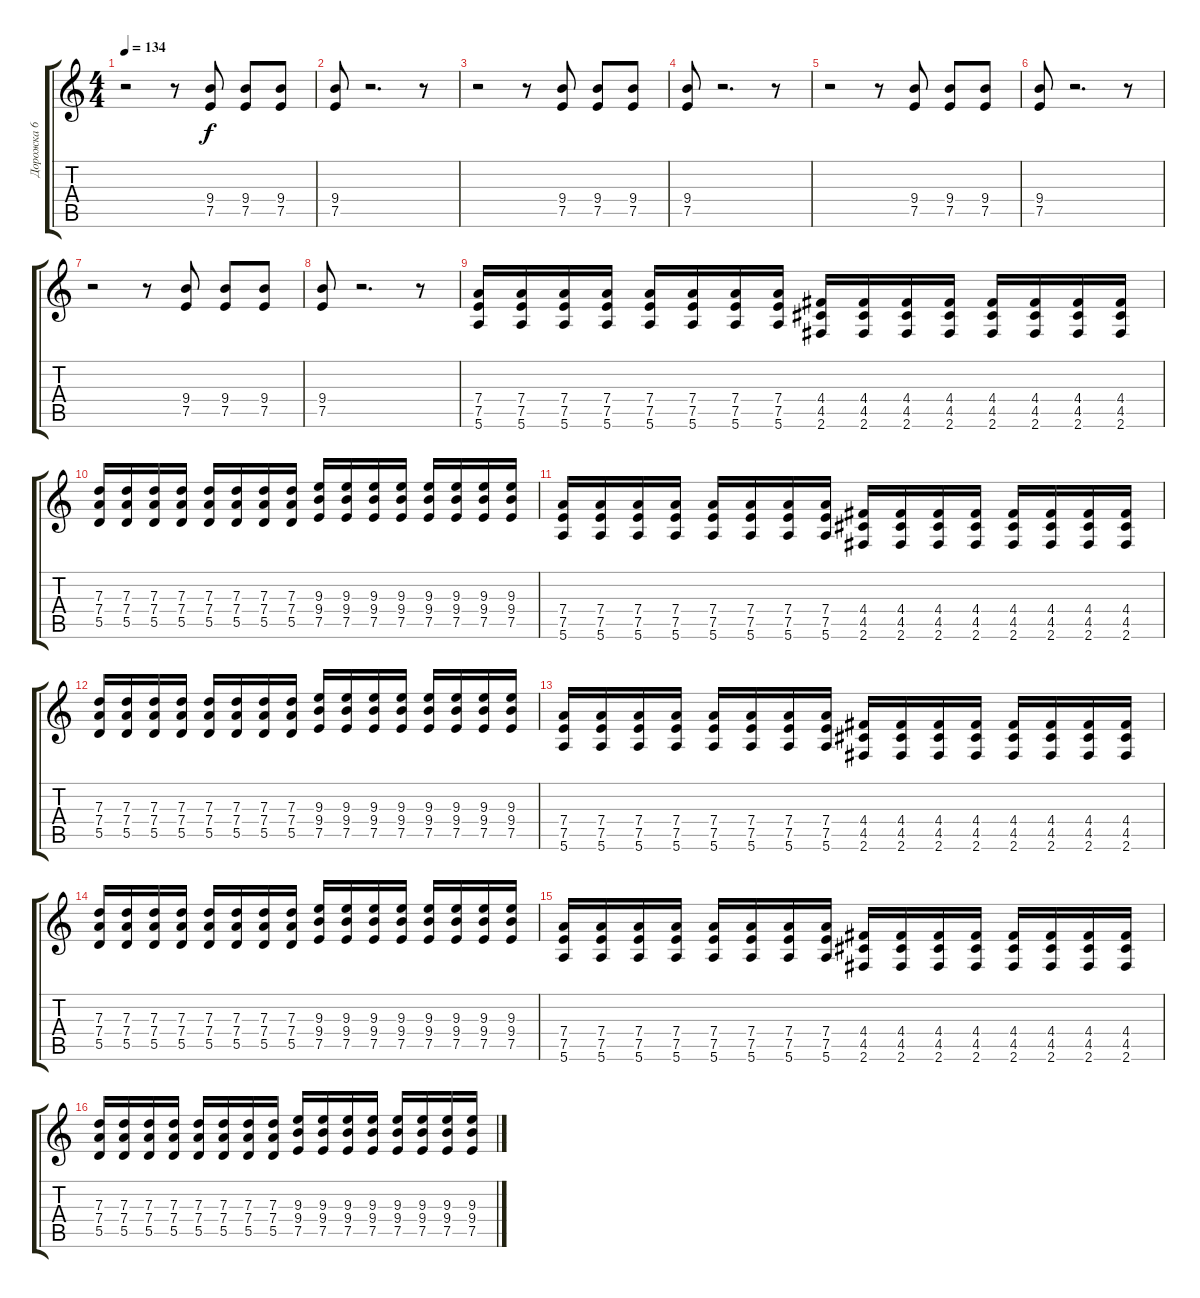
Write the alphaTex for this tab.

\track ("Дорожка 6" "Дорожка 6") {instrument distortionguitar}
\staff {score tabs}
\tuning (E4 B3 G3 D3 A2 E2) {hide}
\ts (4 4)
\tempo 134
\clef g2
\ks c
r.2{dy f} r.8 (9.4 7.5).8 (9.4 7.5).8 (9.4 7.5).8 |
(9.4 7.5).8 r.2{d} r.8 |
r.2 r.8 (9.4 7.5).8 (9.4 7.5).8 (9.4 7.5).8 |
(9.4 7.5).8 r.2{d} r.8 |
r.2 r.8 (9.4 7.5).8 (9.4 7.5).8 (9.4 7.5).8 |
(9.4 7.5).8 r.2{d} r.8 |
r.2 r.8 (9.4 7.5).8 (9.4 7.5).8 (9.4 7.5).8 |
(9.4 7.5).8 r.2{d} r.8 |
(7.4 7.5 5.6).16 (7.4 7.5 5.6).16 (7.4 7.5 5.6).16 (7.4 7.5 5.6).16 (7.4 7.5 5.6).16 (7.4 7.5 5.6).16 (7.4 7.5 5.6).16 (7.4 7.5 5.6).16 (4.4 4.5 2.6).16 (4.4 4.5 2.6).16 (4.4 4.5 2.6).16 (4.4 4.5 2.6).16 (4.4 4.5 2.6).16 (4.4 4.5 2.6).16 (4.4 4.5 2.6).16 (4.4 4.5 2.6).16 |
(7.3 7.4 5.5).16 (7.3 7.4 5.5).16 (7.3 7.4 5.5).16 (7.3 7.4 5.5).16 (7.3 7.4 5.5).16 (7.3 7.4 5.5).16 (7.3 7.4 5.5).16 (7.3 7.4 5.5).16 (9.3 9.4 7.5).16 (9.3 9.4 7.5).16 (9.3 9.4 7.5).16 (9.3 9.4 7.5).16 (9.3 9.4 7.5).16 (9.3 9.4 7.5).16 (9.3 9.4 7.5).16 (9.3 9.4 7.5).16 |
(7.4 7.5 5.6).16 (7.4 7.5 5.6).16 (7.4 7.5 5.6).16 (7.4 7.5 5.6).16 (7.4 7.5 5.6).16 (7.4 7.5 5.6).16 (7.4 7.5 5.6).16 (7.4 7.5 5.6).16 (4.4 4.5 2.6).16 (4.4 4.5 2.6).16 (4.4 4.5 2.6).16 (4.4 4.5 2.6).16 (4.4 4.5 2.6).16 (4.4 4.5 2.6).16 (4.4 4.5 2.6).16 (4.4 4.5 2.6).16 |
(7.3 7.4 5.5).16 (7.3 7.4 5.5).16 (7.3 7.4 5.5).16 (7.3 7.4 5.5).16 (7.3 7.4 5.5).16 (7.3 7.4 5.5).16 (7.3 7.4 5.5).16 (7.3 7.4 5.5).16 (9.3 9.4 7.5).16 (9.3 9.4 7.5).16 (9.3 9.4 7.5).16 (9.3 9.4 7.5).16 (9.3 9.4 7.5).16 (9.3 9.4 7.5).16 (9.3 9.4 7.5).16 (9.3 9.4 7.5).16 |
(7.4 7.5 5.6).16 (7.4 7.5 5.6).16 (7.4 7.5 5.6).16 (7.4 7.5 5.6).16 (7.4 7.5 5.6).16 (7.4 7.5 5.6).16 (7.4 7.5 5.6).16 (7.4 7.5 5.6).16 (4.4 4.5 2.6).16 (4.4 4.5 2.6).16 (4.4 4.5 2.6).16 (4.4 4.5 2.6).16 (4.4 4.5 2.6).16 (4.4 4.5 2.6).16 (4.4 4.5 2.6).16 (4.4 4.5 2.6).16 |
(7.3 7.4 5.5).16 (7.3 7.4 5.5).16 (7.3 7.4 5.5).16 (7.3 7.4 5.5).16 (7.3 7.4 5.5).16 (7.3 7.4 5.5).16 (7.3 7.4 5.5).16 (7.3 7.4 5.5).16 (9.3 9.4 7.5).16 (9.3 9.4 7.5).16 (9.3 9.4 7.5).16 (9.3 9.4 7.5).16 (9.3 9.4 7.5).16 (9.3 9.4 7.5).16 (9.3 9.4 7.5).16 (9.3 9.4 7.5).16 |
(7.4 7.5 5.6).16 (7.4 7.5 5.6).16 (7.4 7.5 5.6).16 (7.4 7.5 5.6).16 (7.4 7.5 5.6).16 (7.4 7.5 5.6).16 (7.4 7.5 5.6).16 (7.4 7.5 5.6).16 (4.4 4.5 2.6).16 (4.4 4.5 2.6).16 (4.4 4.5 2.6).16 (4.4 4.5 2.6).16 (4.4 4.5 2.6).16 (4.4 4.5 2.6).16 (4.4 4.5 2.6).16 (4.4 4.5 2.6).16 |
(7.3 7.4 5.5).16 (7.3 7.4 5.5).16 (7.3 7.4 5.5).16 (7.3 7.4 5.5).16 (7.3 7.4 5.5).16 (7.3 7.4 5.5).16 (7.3 7.4 5.5).16 (7.3 7.4 5.5).16 (9.3 9.4 7.5).16 (9.3 9.4 7.5).16 (9.3 9.4 7.5).16 (9.3 9.4 7.5).16 (9.3 9.4 7.5).16 (9.3 9.4 7.5).16 (9.3 9.4 7.5).16 (9.3 9.4 7.5).16
